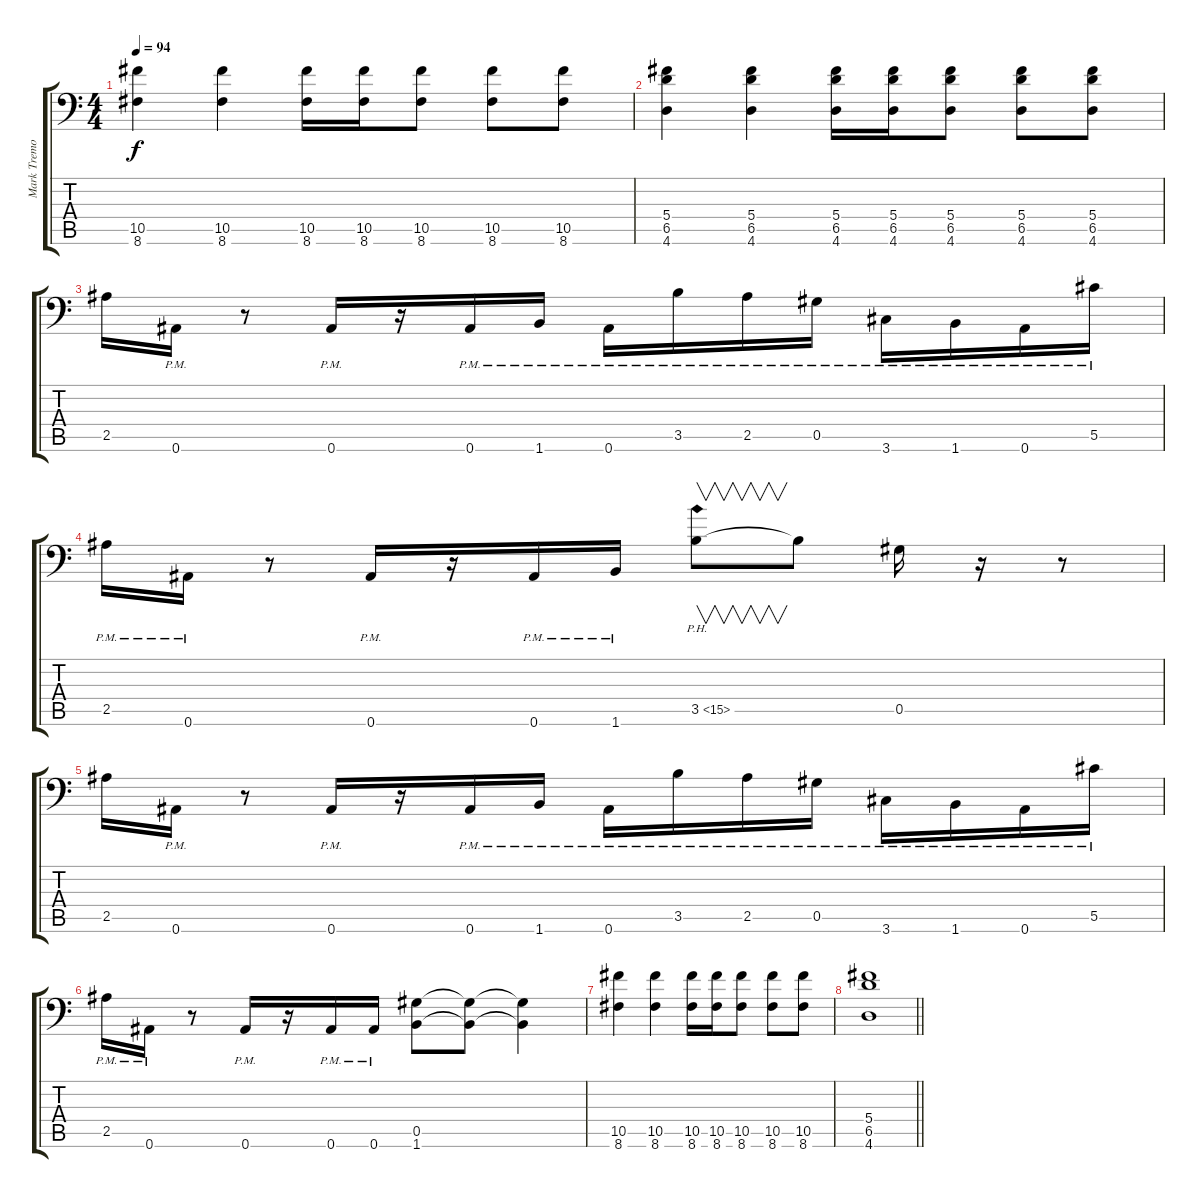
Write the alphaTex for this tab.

\track ("Mark Tremonti " "Mark Tremo") {instrument distortionguitar}
\staff {score tabs}
\tuning (Eb4 Bb3 Gb3 Db3 Ab2 Bb1) {hide}
\ts (4 4)
\tempo 94
\clef f4
\ks c
(10.5 8.6).4{dy f} (10.5 8.6).4 (10.5 8.6).16 (10.5 8.6).16 (10.5 8.6).8 (10.5 8.6).8 (10.5 8.6).8 |
(5.4 6.5 4.6).4 (5.4 6.5 4.6).4 (5.4 6.5 4.6).16 (5.4 6.5 4.6).16 (5.4 6.5 4.6).8 (5.4 6.5 4.6).8 (5.4 6.5 4.6).8 |
2.5.16 0.6{pm}.16 r.8 0.6{pm}.16 r.16 0.6{pm}.16 1.6{pm}.16 0.6{pm}.16 3.5{pm}.16 2.5{pm}.16 0.5{pm}.16 3.6{pm}.16 1.6{pm}.16 0.6{pm}.16 5.5{pm}.16 |
2.5{pm}.16 0.6{pm}.16 r.8 0.6{pm}.16 r.16 0.6{pm}.16 1.6{pm}.16 3.5{ph 12}.8{v} 3.5{t}.8 0.5.16 r.16 r.8 |
2.5.16 0.6{pm}.16 r.8 0.6{pm}.16 r.16 0.6{pm}.16 1.6{pm}.16 0.6{pm}.16 3.5{pm}.16 2.5{pm}.16 0.5{pm}.16 3.6{pm}.16 1.6{pm}.16 0.6{pm}.16 5.5{pm}.16 |
2.5{pm}.16 0.6{pm}.16 r.8 0.6{pm}.16 r.16 0.6{pm}.16 0.6{pm}.16 (0.5 1.6).8 (0.5{t} 1.6{t}).8 (0.5{t} 1.6{t}).4 |
(10.5 8.6).4 (10.5 8.6).4 (10.5 8.6).16 (10.5 8.6).16 (10.5 8.6).8 (10.5 8.6).8 (10.5 8.6).8 |
\barLineRight lightlight
(5.4 6.5 4.6).1
